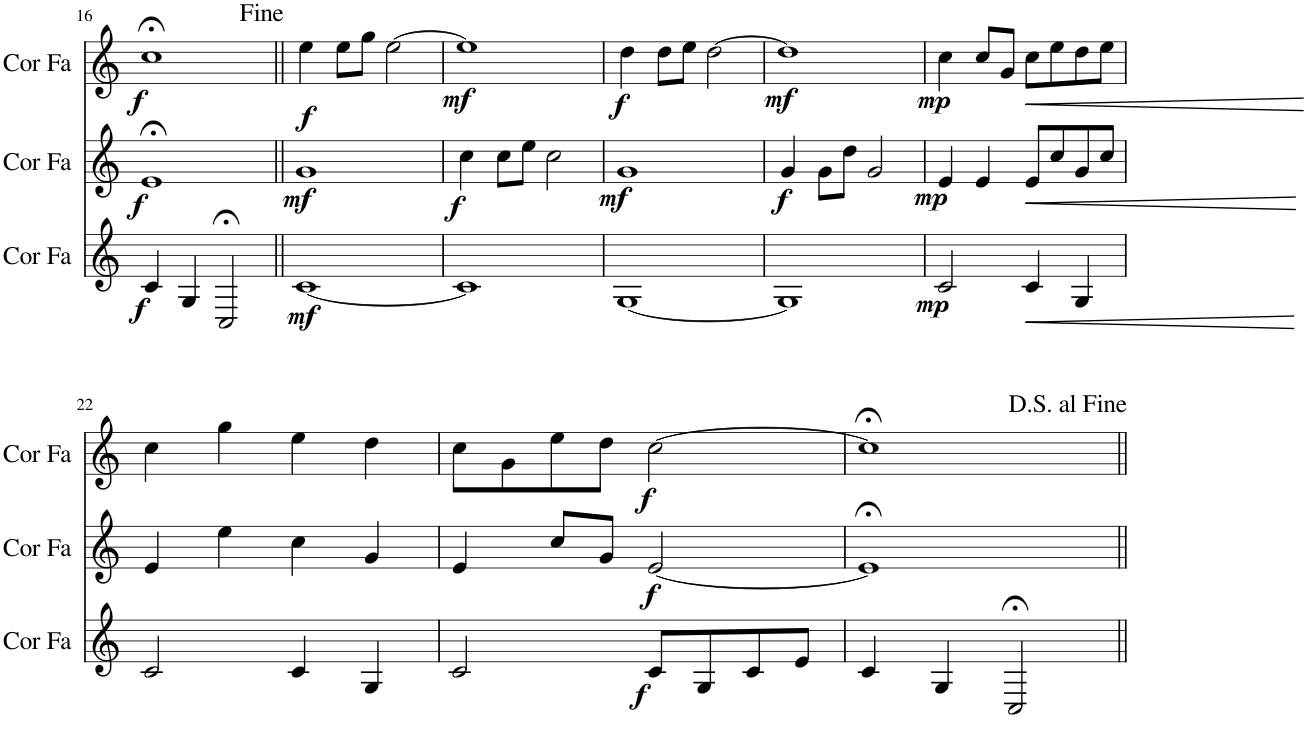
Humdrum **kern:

**kern	**dynam	**kern	**dynam	**kern	**dynam
*part3	*part3	*part2	*part2	*part1	*part1
*staff3	*staff3	*staff2	*staff2	*staff1	*staff1
*I"Cor en Fa	*	*I"Cor en Fa	*	*I"Cor en Fa	*
*I'Cor Fa	*	*I'Cor Fa	*	*I'Cor Fa	*
!!LO:PB:g=z
*clefG2	*	*clefG2	*	*clefG2	*
*Trd4c7	*	*Trd4c7	*	*Trd4c7	*
*k[]	*	*k[]	*	*k[]	*
*M4/4	*	*M4/4	*	*M4/4	*
=16	=16	=16	=16	=16	=16
!	!LO:DY:b	!	!LO:DY:b	!	!LO:DY:b
4c/	f	1e;<	f	1cc;<	f
4G/	.	.	.	.	.
2C;</	.	.	.	.	.
=17||	=17||	=17||	=17||	=17||	=17||
!	!LO:DY:b	!	!LO:DY:b	!	!LO:DY:b
[1c	mf	1g	mf	4ee\	f
.	.	.	.	8ee\L	.
.	.	.	.	8gg\J	.
.	.	.	.	[2ee\	.
=18	=18	=18	=18	=18	=18
!	!	!	!LO:DY:b	!	!LO:DY:b
1c]	.	4cc\	f	1ee]	mf
.	.	8cc\L	.	.	.
.	.	8ee\J	.	.	.
.	.	2cc\	.	.	.
=19	=19	=19	=19	=19	=19
!	!	!	!LO:DY:b	!	!LO:DY:b
[1G	.	1g	mf	4dd\	f
.	.	.	.	8dd\L	.
.	.	.	.	8ee\J	.
.	.	.	.	[2dd\	.
=20	=20	=20	=20	=20	=20
!	!	!	!LO:DY:b	!	!LO:DY:b
1G]	.	4g/	f	1dd]	mf
.	.	8g\L	.	.	.
.	.	8dd\J	.	.	.
.	.	2g/	.	.	.
=21	=21	=21	=21	=21	=21
!	!LO:DY:b	!	!LO:DY:b	!	!LO:DY:b
2c/	mp	4e/	mp	4cc\	mp
.	.	4e/	.	8cc/L	.
.	.	.	.	8g/J	.
!	!LO:HP:b	!	!LO:HP:b	!	!LO:HP:b
4c/	<	8e/L	<	8cc\L	<
.	.	8cc/	.	8ee\	.
4G/	.	8g/	.	8dd\	.
.	.	8cc/J	.	8ee\J	.
.	[	.	[	.	[
!!LO:LB:g=z
=22	=22	=22	=22	=22	=22
2c/	.	4e/	.	4cc\	.
.	.	4ee\	.	4gg\	.
4c/	.	4cc\	.	4ee\	.
4G/	.	4g/	.	4dd\	.
=23	=23	=23	=23	=23	=23
2c/	.	4e/	.	8cc\L	.
.	.	.	.	8g\	.
.	.	8cc/L	.	8ee\	.
.	.	8g/J	.	8dd\J	.
!	!LO:DY:b	!	!LO:DY:b	!	!LO:DY:b
8c/L	f	[2e/	f	[2cc\	f
8G/	.	.	.	.	.
8c/	.	.	.	.	.
8e/J	.	.	.	.	.
=24	=24	=24	=24	=24	=24
4c/	.	1e;<]	.	1cc;<]	.
4G/	.	.	.	.	.
2C;</	.	.	.	.	.
=||	=||	=||	=||	=||	=||
*-	*-	*-	*-	*-	*-
